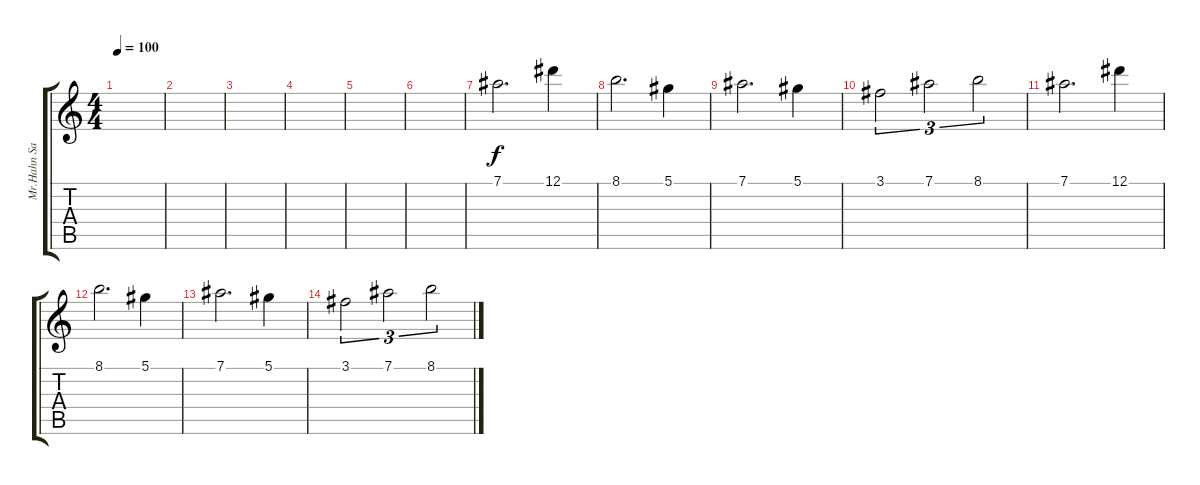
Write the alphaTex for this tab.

\track ("Mr.Hahn Sampler4" "Mr.Hahn Sa") {instrument distortionguitar}
\staff {score tabs}
\tuning (Eb4 Bb3 Gb3 Db3 Ab2 Db2) {hide}
\ts (4 4)
\tempo 100
\clef g2
\ks c
|
|
|
|
|
|
7.1.2{d volume 9} 12.1.4 |
8.1.2{d} 5.1.4 |
7.1.2{d} 5.1.4 |
3.1.2{tu (3 2)} 7.1.2{tu (3 2)} 8.1.2{tu (3 2)} |
7.1.2{d volume 9} 12.1.4 |
8.1.2{d} 5.1.4 |
7.1.2{d} 5.1.4 |
3.1.2{tu (3 2)} 7.1.2{tu (3 2)} 8.1.2{tu (3 2)}
